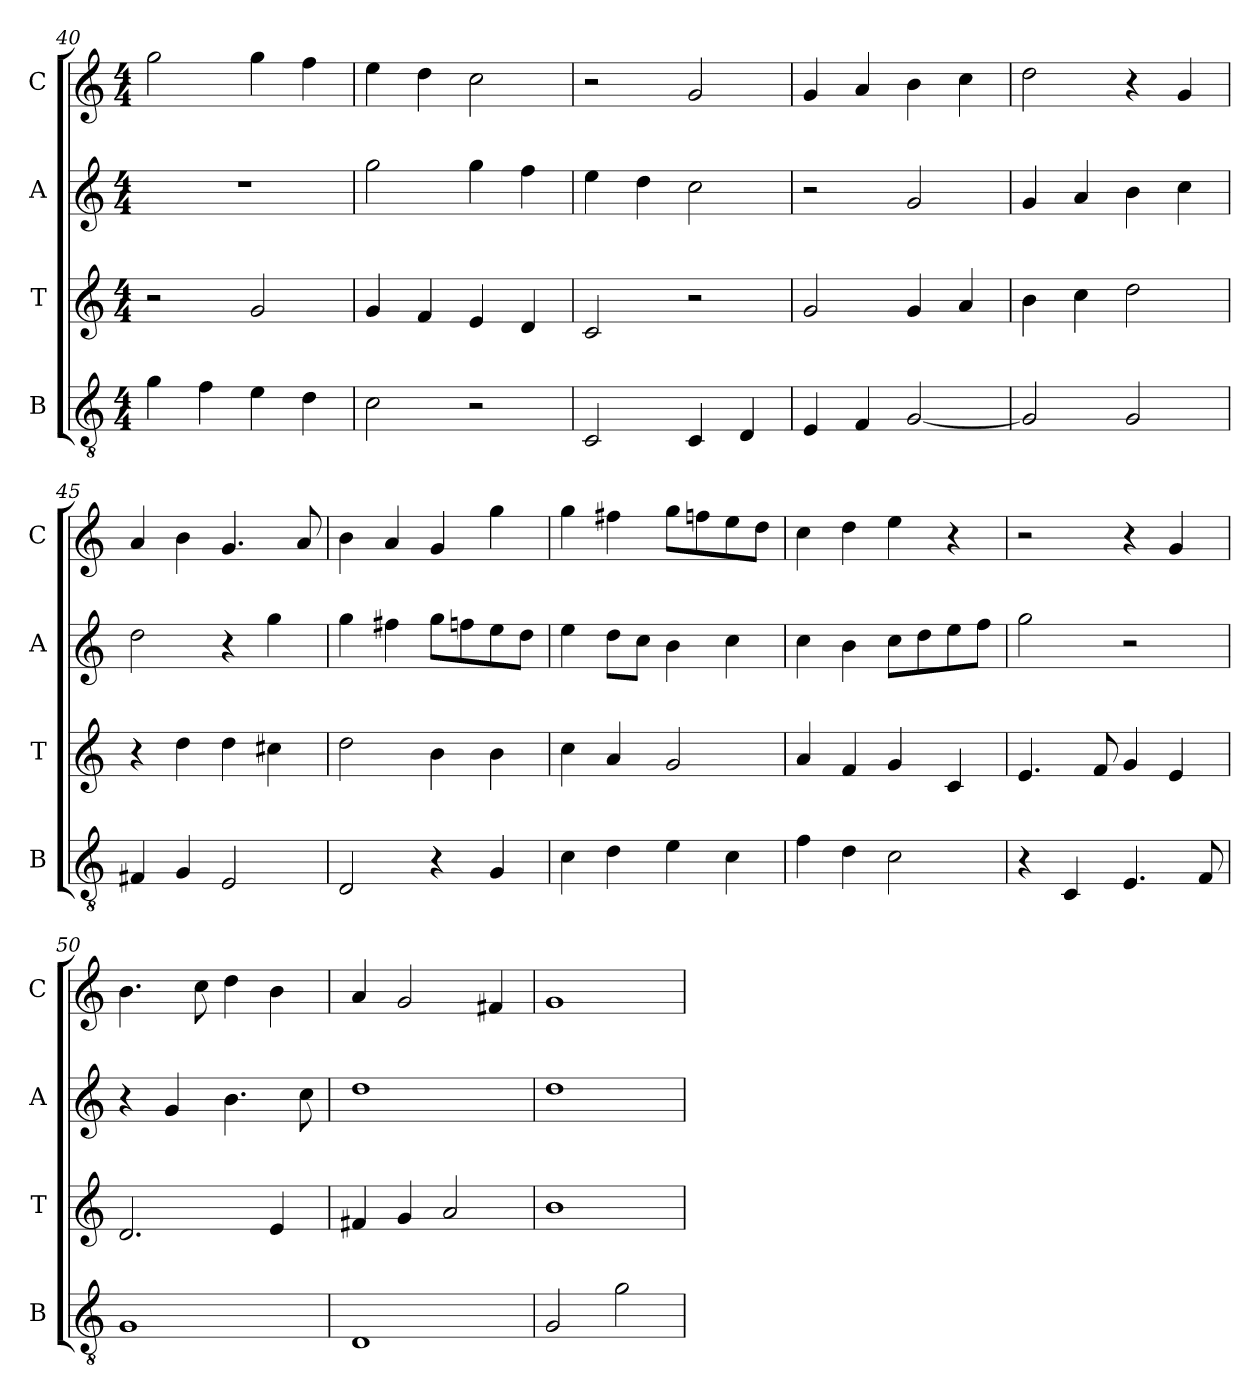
**kern	**kern	**kern	**kern
*part4	*part3	*part2	*part1
*staff4	*staff3	*staff2	*staff1
*I"B	*I"T	*I"A	*I"C
*I'B	*I'T	*I'A	*I'C
*clefGv2	*clefG2	*clefG2	*clefG2
*ITrd7c12	*	*	*
*k[]	*k[]	*k[]	*k[]
*C:	*C:	*C:	*C:
*M4/4	*M4/4	*M4/4	*M4/4
=40	=40	=40	=40
4Gi\	2r	1r	2ggi\
4Fi\	.	.	.
4Ei\	2gi/	.	4ggi\
4Di\	.	.	4ffi\
=41	=41	=41	=41
2Ci\	4gi/	2ggi\	4eei\
.	4fi/	.	4ddi\
2r	4ei/	4ggi\	2cci\
.	4di/	4ffi\	.
=42	=42	=42	=42
2CCi/	2ci/	4eei\	2r
.	.	4ddi\	.
4CCi/	2r	2cci\	2gi/
4DDi/	.	.	.
!!LO:PB:g=z
=43	=43	=43	=43
4EEi/	2gi/	2r	4gi/
4FFi/	.	.	4ai/
[<2GGi/	4gi/	2gi/	4bi\
.	4ai/	.	4cci\
=44	=44	=44	=44
2GGi/]	4bi\	4gi/	2ddi\
.	4cci\	4ai/	.
2GGi/	2ddi\	4bi\	4r
.	.	4cci\	4gi/
=45	=45	=45	=45
4FF#Xi/	4r	2ddi\	4ai/
4GGi/	4ddi\	.	4bi\
2EEi/	4ddi\	4r	4.gi/
.	4cc#Xi\	4ggi\	.
.	.	.	8ai/
=46	=46	=46	=46
2DDi/	2ddi\	4ggi\	4bi\
.	.	4ff#Xi\	4ai/
4r	4bi\	8ggi\L	4gi/
.	.	8ffni\	.
4GGi/	4bi\	8eei\	4ggi\
.	.	8ddi\J	.
=47	=47	=47	=47
4Ci\	4cci\	4eei\	4ggi\
4Di\	4ai/	8ddi\L	4ff#Xi\
.	.	8cci\J	.
4Ei\	2gi/	4bi\	8ggi\L
.	.	.	8ffni\
4Ci\	.	4cci\	8eei\
.	.	.	8ddi\J
!!LO:LB:g=z
=48	=48	=48	=48
4Fi\	4ai/	4cci\	4cci\
4Di\	4fi/	4bi\	4ddi\
2Ci\	4gi/	8cci\L	4eei\
.	.	8ddi\	.
.	4ci/	8eei\	4r
.	.	8ffi\J	.
=49	=49	=49	=49
4r	4.ei/	2ggi\	2r
4CCi/	.	.	.
.	8fi/	.	.
4.EEi/	4gi/	2r	4r
.	4ei/	.	4gi/
8FFi/	.	.	.
=50	=50	=50	=50
1GGi	2.di/	4r	4.bi\
.	.	4gi/	.
.	.	.	8cci\
.	.	4.bi\	4ddi\
.	4ei/	.	4bi\
.	.	8cci\	.
=51	=51	=51	=51
1DDi	4f#Xi/	1ddi	4ai/
.	4gi/	.	2gi/
.	2ai/	.	.
.	.	.	4f#Xi/
=52	=52	=52	=52
2GGi/	1bi	1ddi	1gi
2Gi\	.	.	.
=	=	=	=
*-	*-	*-	*-
